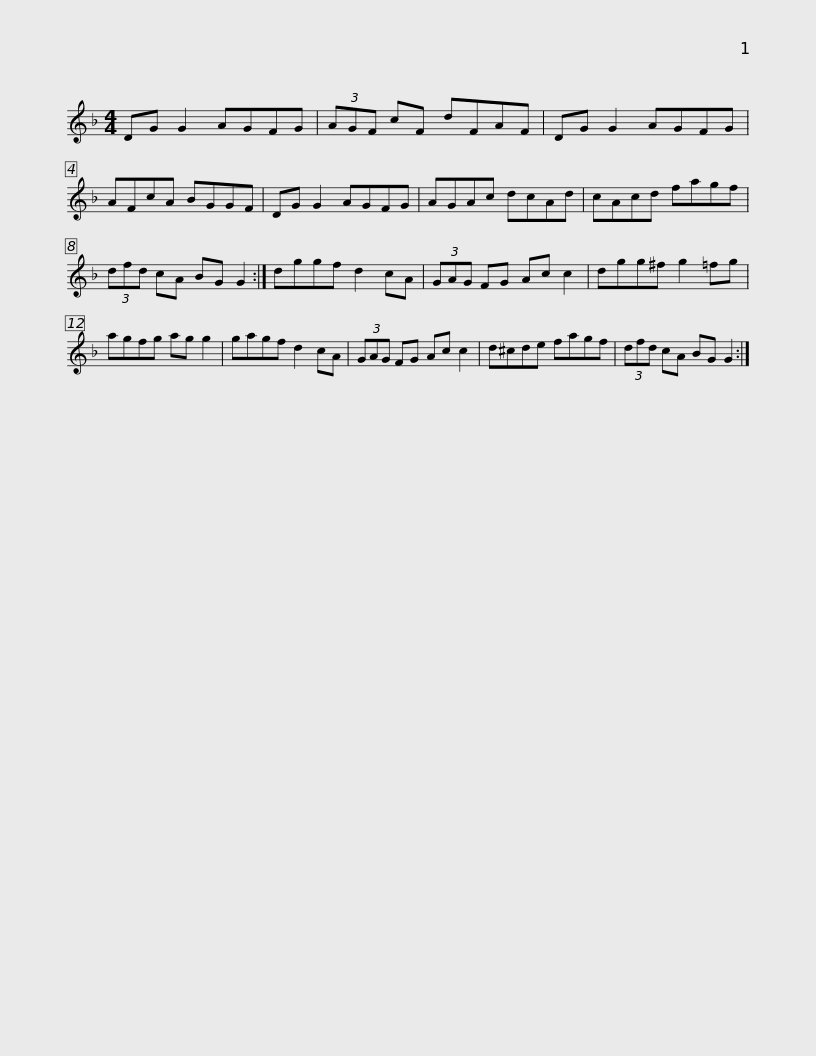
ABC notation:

X:1
L:1/8
M:4/4
I:linebreak $
K:F
V:1 treble
V:1
 DG G2 AGFG | (3AGF cF dFAF | DG G2 AGFG | AFcA BGGF | DG G2 AGFG | %5
 AGAc dcAd |$ cAcd fagf | (3dfd cA BG G2 :| dggf d2 cA | (3GAG FG Ac c2 | %10
 dgg^f g2 =fg |$ agfg ag g2 | gagf d2 cA | (3GAG FG Ac c2 | d^cde fagf | %15
 (3dfd cA BG G2 :| %16
